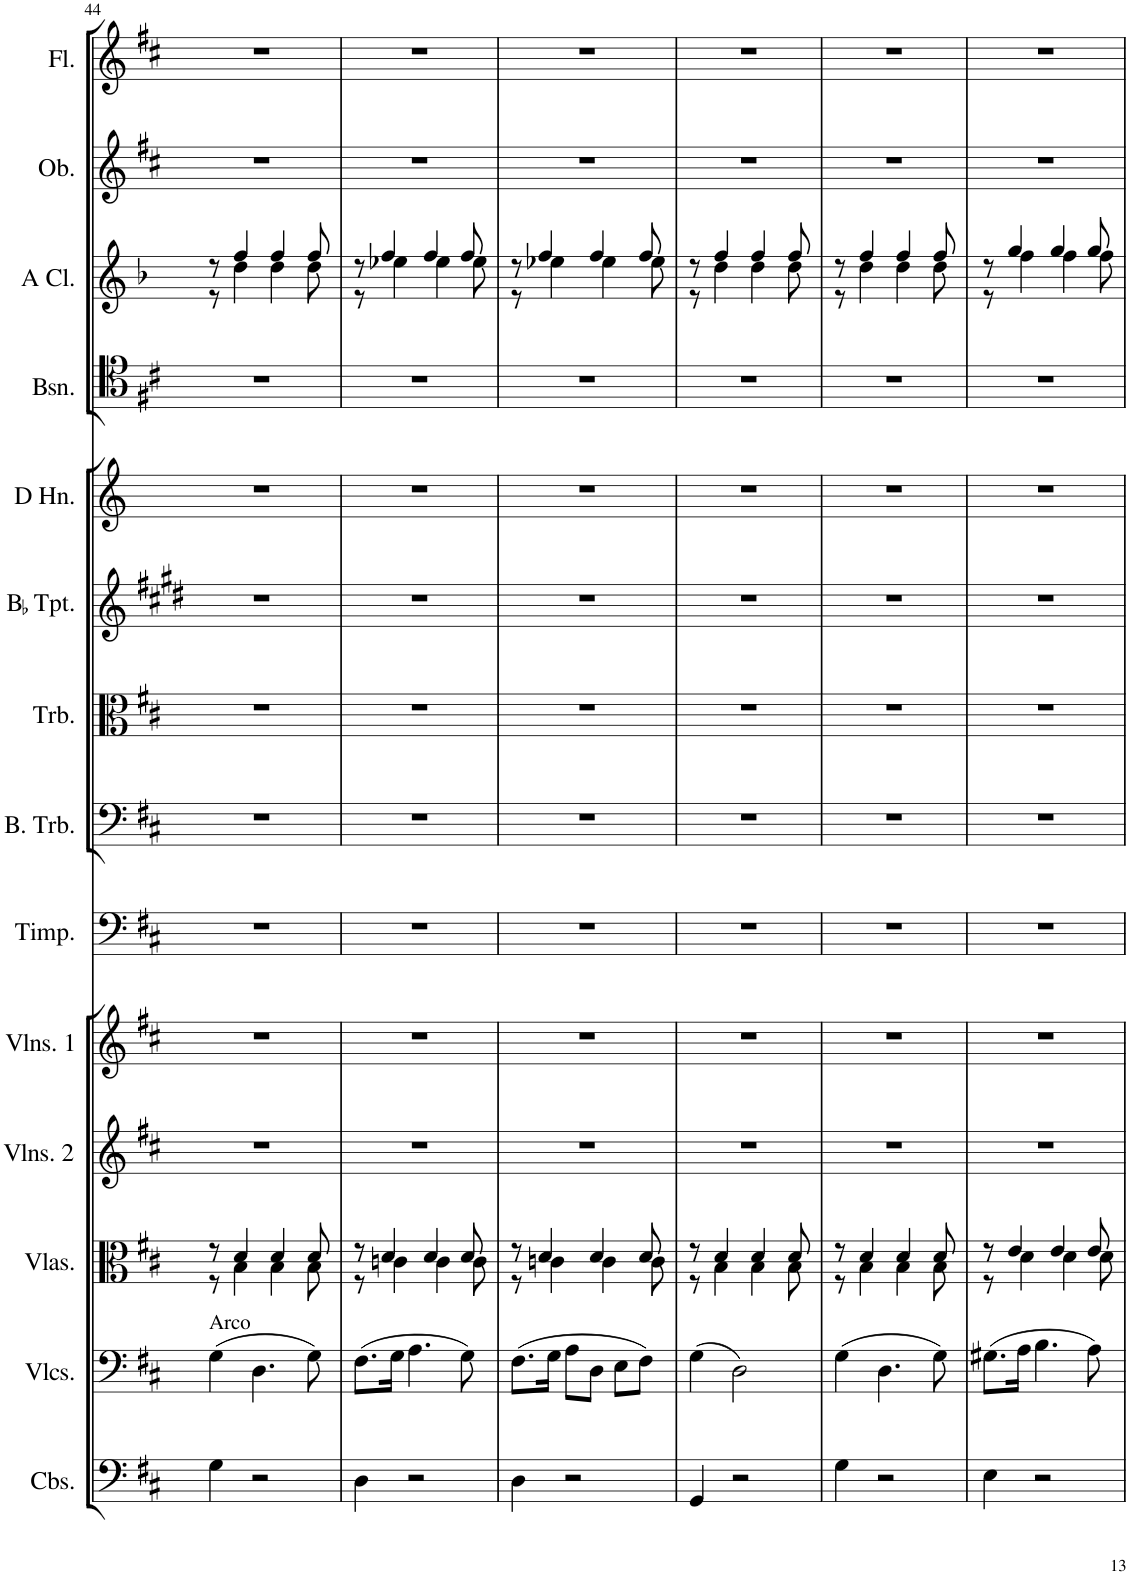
**kern	**kern	**kern	**kern	**kern	**kern	**kern	**kern	**kern	**kern	**kern	**kern	**kern	**kern
*part14	*part13	*part12	*part11	*part10	*part9	*part8	*part7	*part6	*part5	*part4	*part3	*part2	*part1
*staff14	*staff13	*staff12	*staff11	*staff10	*staff9	*staff8	*staff7	*staff6	*staff5	*staff4	*staff3	*staff2	*staff1
*I"Contrabasses	*I"Violoncellos	*I"Violas	*I"Violins 2	*I"Violins 1	*I"Timpani	*I"Bass Trombone	*I"Trombone	*I"BaccidentalFlat Trumpet	*I"D Horn	*I"Bassoon	*I"A Clarinet	*I"Oboe	*I"Flute
*I'Cbs.	*I'Vlcs.	*I'Vlas.	*I'Vlns. 2	*I'Vlns. 1	*I'Timp.	*I'B. Trb.	*I'Trb.	*I'BaccidentalFlat Tpt.	*I'D Hn.	*I'Bsn.	*I'A Cl.	*I'Ob.	*I'Fl.
!!LO:PB:g=z
*clefF4	*clefF4	*clefC3	*clefG2	*clefG2	*clefF4	*clefF4	*clefC3	*clefG2	*clefG2	*clefC4	*clefG2	*clefG2	*clefG2
*Trd7c12	*	*	*	*	*	*	*	*Trd1c2	*Trd6c10	*	*Trd2c3	*	*
*k[f#c#]	*k[f#c#]	*k[f#c#]	*k[f#c#]	*k[f#c#]	*k[f#c#]	*k[f#c#]	*k[f#c#]	*k[f#c#g#d#]	*k[]	*k[f#c#]	*k[b-]	*k[f#c#]	*k[f#c#]
*M3/4	*M3/4	*M3/4	*M3/4	*M3/4	*M3/4	*M3/4	*M3/4	*M3/4	*M3/4	*M3/4	*M3/4	*M3/4	*M3/4
=44	=44	=44	=44	=44	=44	=44	=44	=44	=44	=44	=44	=44	=44
*	*	*^	*	*	*	*	*	*	*	*	*^	*	*
!	!LO:TX:a:t=Arco	!	!	!	!	!	!	!	!	!	!	!	!	!	!
4G\	(4G\	8r	8r	2.r	2.r	2.r	2.r	2.r	2.r	2.r	2.r	8r	8r	2.r	2.r
.	.	4d/	4B\	.	.	.	.	.	.	.	.	4ff/	4dd\	.	.
2r	4.D\	.	.	.	.	.	.	.	.	.	.	.	.	.	.
.	.	4d/	4B\	.	.	.	.	.	.	.	.	4ff/	4dd\	.	.
.	8G\)	8d/	8B\	.	.	.	.	.	.	.	.	8ff/	8dd\	.	.
=45	=45	=45	=45	=45	=45	=45	=45	=45	=45	=45	=45	=45	=45	=45	=45
4D\	(8.F#\L	8r	8r	2.r	2.r	2.r	2.r	2.r	2.r	2.r	2.r	8r	8r	2.r	2.r
.	.	4d/	4cn\	.	.	.	.	.	.	.	.	4ff/	4ee-X\	.	.
.	16G\Jk	.	.	.	.	.	.	.	.	.	.	.	.	.	.
2r	4.A\	.	.	.	.	.	.	.	.	.	.	.	.	.	.
.	.	4d/	4c\	.	.	.	.	.	.	.	.	4ff/	4ee-\	.	.
.	8G\)	8d/	8c\	.	.	.	.	.	.	.	.	8ff/	8ee-\	.	.
=46	=46	=46	=46	=46	=46	=46	=46	=46	=46	=46	=46	=46	=46	=46	=46
4D\	(8.F#\L	8r	8r	2.r	2.r	2.r	2.r	2.r	2.r	2.r	2.r	8r	8r	2.r	2.r
.	.	4d/	4cn\	.	.	.	.	.	.	.	.	4ff/	4ee-X\	.	.
.	16G\Jk	.	.	.	.	.	.	.	.	.	.	.	.	.	.
2r	8A\L	.	.	.	.	.	.	.	.	.	.	.	.	.	.
.	8D\J	4d/	4c\	.	.	.	.	.	.	.	.	4ff/	4ee-\	.	.
.	8E\L	.	.	.	.	.	.	.	.	.	.	.	.	.	.
.	8F#\J)	8d/	8c\	.	.	.	.	.	.	.	.	8ff/	8ee-\	.	.
=47	=47	=47	=47	=47	=47	=47	=47	=47	=47	=47	=47	=47	=47	=47	=47
4GG/	(4G\	8r	8r	2.r	2.r	2.r	2.r	2.r	2.r	2.r	2.r	8r	8r	2.r	2.r
.	.	4d/	4B\	.	.	.	.	.	.	.	.	4ff/	4dd\	.	.
2r	2D\)	.	.	.	.	.	.	.	.	.	.	.	.	.	.
.	.	4d/	4B\	.	.	.	.	.	.	.	.	4ff/	4dd\	.	.
.	.	8d/	8B\	.	.	.	.	.	.	.	.	8ff/	8dd\	.	.
=48	=48	=48	=48	=48	=48	=48	=48	=48	=48	=48	=48	=48	=48	=48	=48
4G\	(4G\	8r	8r	2.r	2.r	2.r	2.r	2.r	2.r	2.r	2.r	8r	8r	2.r	2.r
.	.	4d/	4B\	.	.	.	.	.	.	.	.	4ff/	4dd\	.	.
2r	4.D\	.	.	.	.	.	.	.	.	.	.	.	.	.	.
.	.	4d/	4B\	.	.	.	.	.	.	.	.	4ff/	4dd\	.	.
.	8G\)	8d/	8B\	.	.	.	.	.	.	.	.	8ff/	8dd\	.	.
=49	=49	=49	=49	=49	=49	=49	=49	=49	=49	=49	=49	=49	=49	=49	=49
4E\	(8.G#X\L	8r	8r	2.r	2.r	2.r	2.r	2.r	2.r	2.r	2.r	8r	8r	2.r	2.r
.	.	4e/	4d\	.	.	.	.	.	.	.	.	4gg/	4ff\	.	.
.	16A\Jk	.	.	.	.	.	.	.	.	.	.	.	.	.	.
2r	4.B\	.	.	.	.	.	.	.	.	.	.	.	.	.	.
.	.	4e/	4d\	.	.	.	.	.	.	.	.	4gg/	4ff\	.	.
.	8A\)	8e/	8d\	.	.	.	.	.	.	.	.	8gg/	8ff\	.	.
*	*	*v	*v	*	*	*	*	*	*	*	*	*v	*v	*	*
=	=	=	=	=	=	=	=	=	=	=	=	=	=
*-	*-	*-	*-	*-	*-	*-	*-	*-	*-	*-	*-	*-	*-
